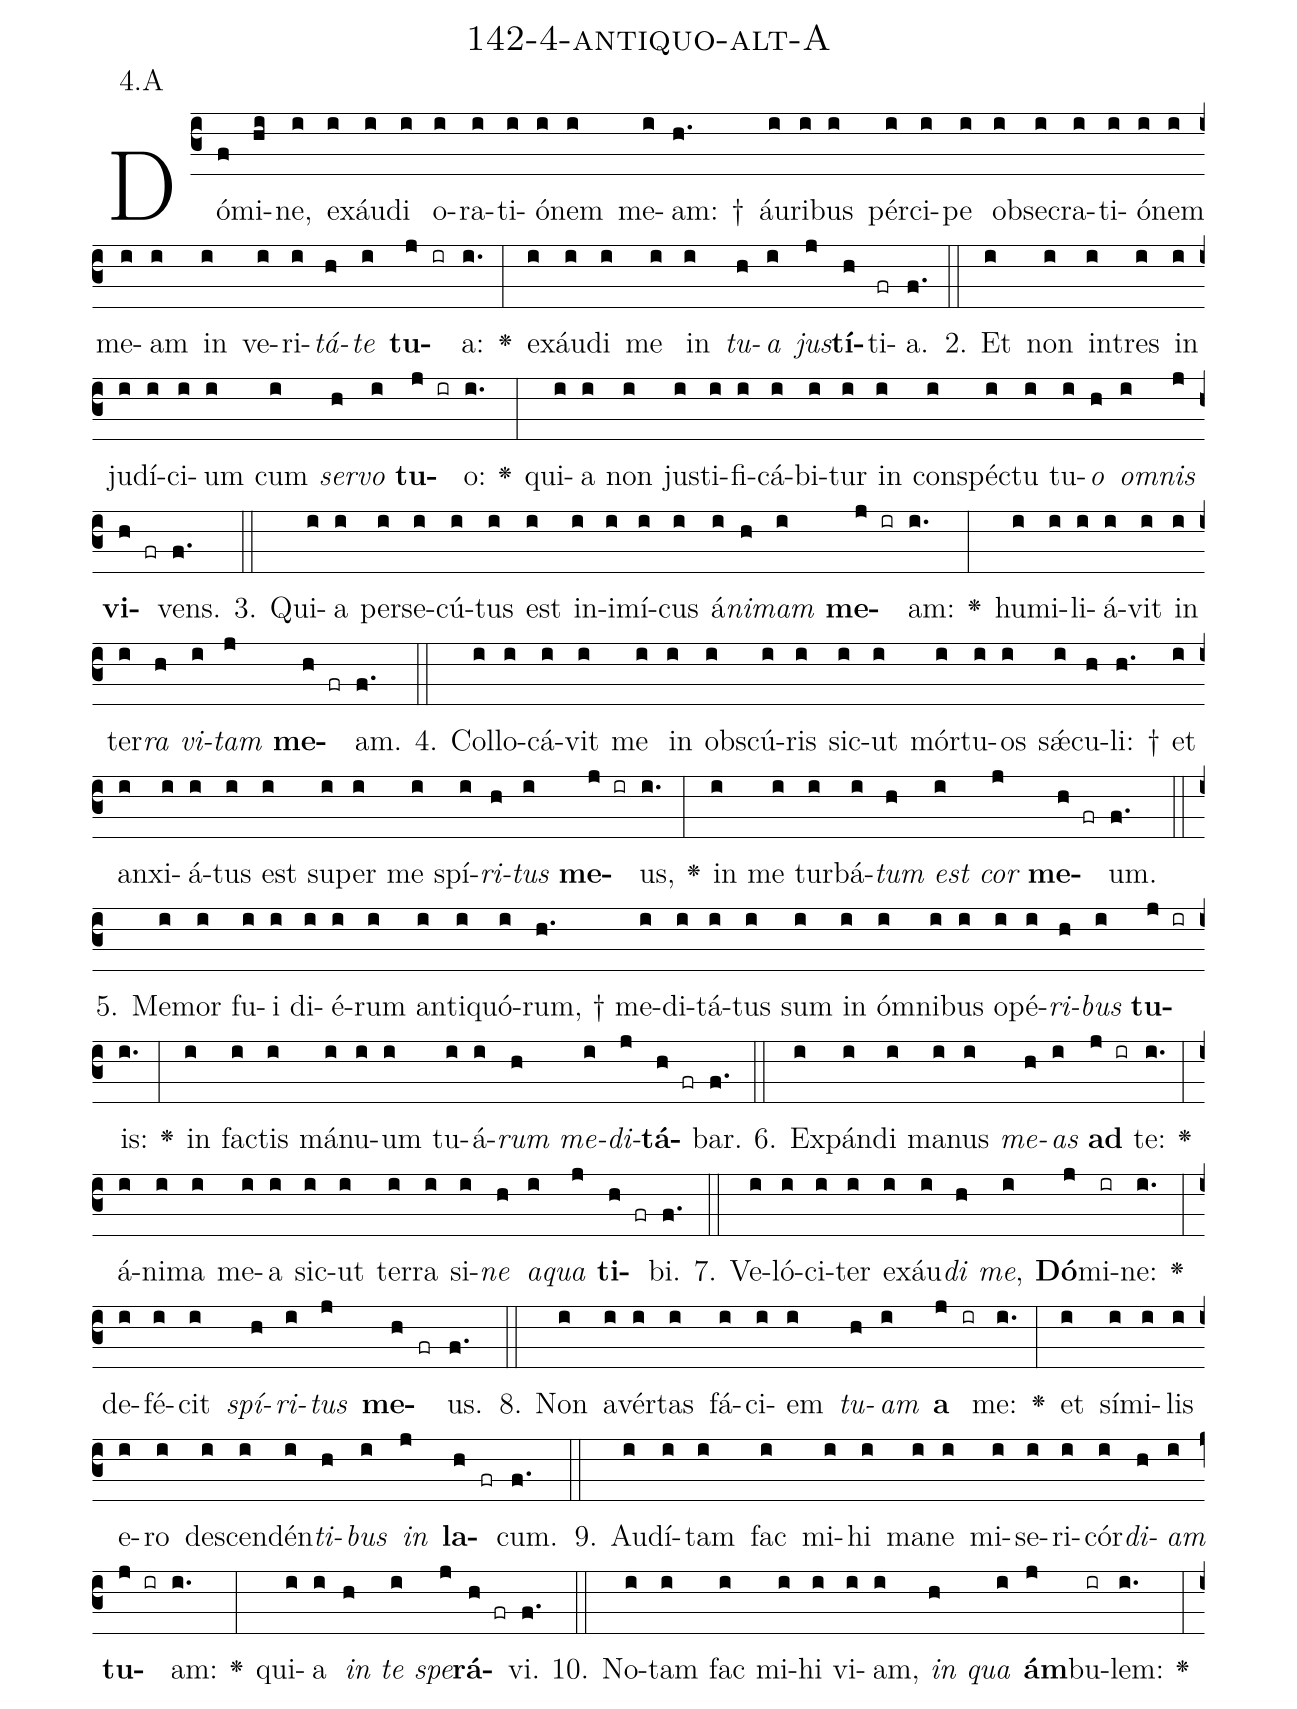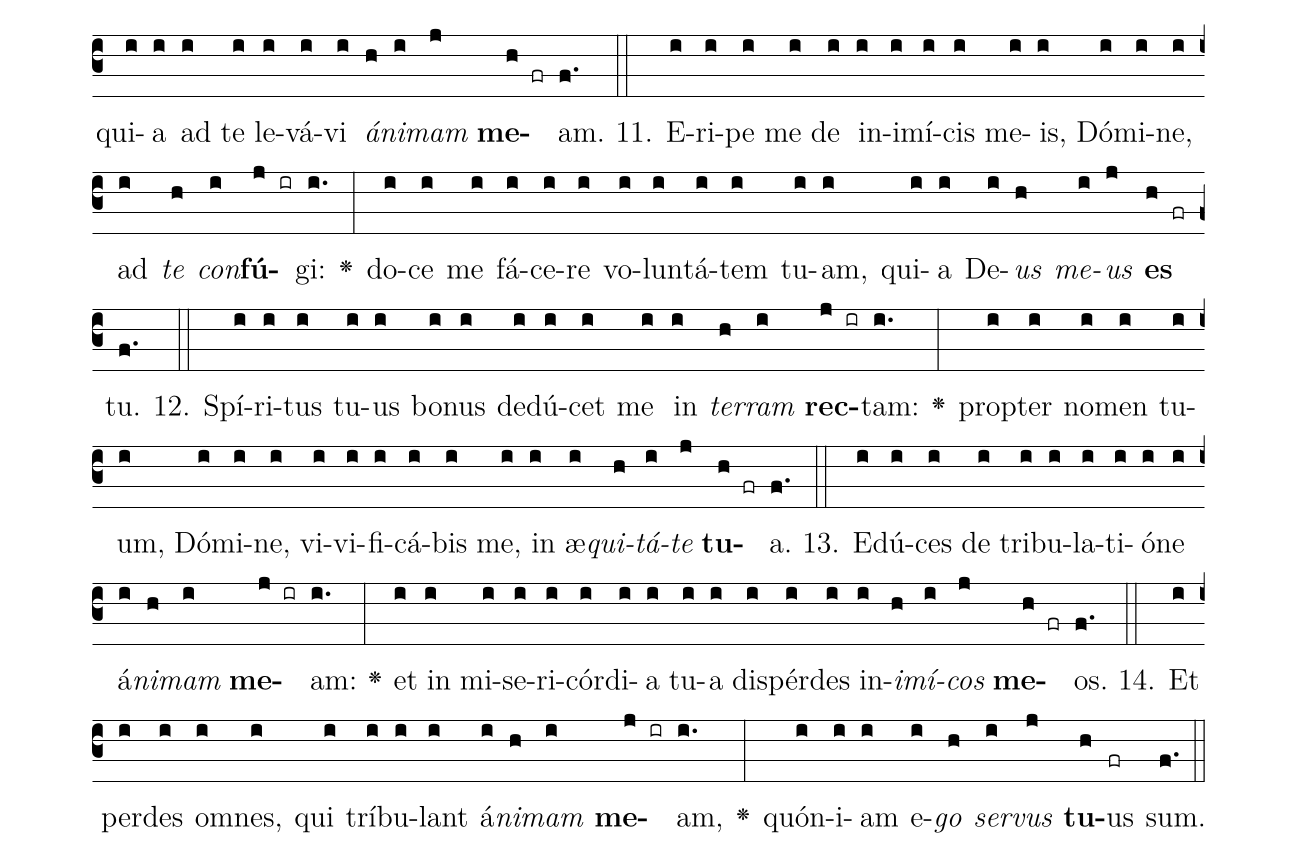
name: 142-4-antiquo-alt-A;
annotation: 4.A;
%%
(c3)Dó(f)mi(hi)ne,(i) ex(i)áu(i)di(i) o(i)ra(i)ti(i)ó(i)nem(i) me(i)am: †(h.) áu(i)ri(i)bus(i) pér(i)ci(i)pe(i) ob(i)se(i)cra(i)ti(i)ó(i)nem(i) me(i)am(i) in(i) ve(i)ri(i)<i>tá</i>(h)<i>te</i>(i) <b>tu</b>(j ir)a:(i.) <v>\greheightstar</v>(:) ex(i)áu(i)di(i) me(i) in(i) <i>tu</i>(h)<i>a</i>(i) <i>jus</i>(j)<b>tí</b>(h)ti(fr)a.(f.) (::)
2. Et(i) non(i) in(i)tres(i) in(i) ju(i)dí(i)ci(i)um(i) cum(i) <i>ser</i>(h)<i>vo</i>(i) <b>tu</b>(j ir)o:(i.) <v>\greheightstar</v>(:) qui(i)a(i) non(i) jus(i)ti(i)fi(i)cá(i)bi(i)tur(i) in(i) con(i)spéc(i)tu(i) tu(i)<i>o</i>(h) <i>om</i>(i)<i>nis</i>(j) <b>vi</b>(h fr)vens.(f.) (::)
3. Qui(i)a(i) per(i)se(i)cú(i)tus(i) est(i) in(i)i(i)mí(i)cus(i) á(i)<i>ni</i>(h)<i>mam</i>(i) <b>me</b>(j ir)am:(i.) <v>\greheightstar</v>(:) hu(i)mi(i)li(i)á(i)vit(i) in(i) ter(i)<i>ra</i>(h) <i>vi</i>(i)<i>tam</i>(j) <b>me</b>(h fr)am.(f.) (::)
4. Col(i)lo(i)cá(i)vit(i) me(i) in(i) obs(i)cú(i)ris(i) sic(i)ut(i) mór(i)tu(i)os(i) sǽ(i)cu(h)li: †(h.) et(i) an(i)xi(i)á(i)tus(i) est(i) su(i)per(i) me(i) spí(i)<i>ri</i>(h)<i>tus</i>(i) <b>me</b>(j ir)us,(i.) <v>\greheightstar</v>(:) in(i) me(i) tur(i)bá(i)<i>tum</i>(h) <i>est</i>(i) <i>cor</i>(j) <b>me</b>(h fr)um.(f.) (::)
5. Me(i)mor(i) fu(i)i(i) di(i)é(i)rum(i) an(i)ti(i)quó(i)rum, †(h.) me(i)di(i)tá(i)tus(i) sum(i) in(i) óm(i)ni(i)bus(i) o(i)pé(i)<i>ri</i>(h)<i>bus</i>(i) <b>tu</b>(j ir)is:(i.) <v>\greheightstar</v>(:) in(i) fac(i)tis(i) má(i)nu(i)um(i) tu(i)á(i)<i>rum</i>(h) <i>me</i>(i)<i>di</i>(j)<b>tá</b>(h fr)bar.(f.) (::)
6. Ex(i)pán(i)di(i) ma(i)nus(i) <i>me</i>(h)<i>as</i>(i) <b>ad</b>(j ir) te:(i.) <v>\greheightstar</v>(:) á(i)ni(i)ma(i) me(i)a(i) sic(i)ut(i) ter(i)ra(i) si(i)<i>ne</i>(h) <i>a</i>(i)<i>qua</i>(j) <b>ti</b>(h fr)bi.(f.) (::)
7. Ve(i)ló(i)ci(i)ter(i) ex(i)áu(i)<i>di</i>(h) <i>me</i>,(i) <b>Dó</b>(j)mi(ir)ne:(i.) <v>\greheightstar</v>(:) de(i)fé(i)cit(i) <i>spí</i>(h)<i>ri</i>(i)<i>tus</i>(j) <b>me</b>(h fr)us.(f.) (::)
8. Non(i) a(i)vér(i)tas(i) fá(i)ci(i)em(i) <i>tu</i>(h)<i>am</i>(i) <b>a</b>(j ir) me:(i.) <v>\greheightstar</v>(:) et(i) sí(i)mi(i)lis(i) e(i)ro(i) de(i)scen(i)dén(i)<i>ti</i>(h)<i>bus</i>(i) <i>in</i>(j) <b>la</b>(h fr)cum.(f.) (::)
9. Au(i)dí(i)tam(i) fac(i) mi(i)hi(i) ma(i)ne(i) mi(i)se(i)ri(i)cór(i)<i>di</i>(h)<i>am</i>(i) <b>tu</b>(j ir)am:(i.) <v>\greheightstar</v>(:) qui(i)a(i) <i>in</i>(h) <i>te</i>(i) <i>spe</i>(j)<b>rá</b>(h fr)vi.(f.) (::)
10. No(i)tam(i) fac(i) mi(i)hi(i) vi(i)am,(i) <i>in</i>(h) <i>qua</i>(i) <b>ám</b>(j)bu(ir)lem:(i.) <v>\greheightstar</v>(:) qui(i)a(i) ad(i) te(i) le(i)vá(i)vi(i) <i>á</i>(h)<i>ni</i>(i)<i>mam</i>(j) <b>me</b>(h fr)am.(f.) (::)
11. E(i)ri(i)pe(i) me(i) de(i) in(i)i(i)mí(i)cis(i) me(i)is,(i) Dó(i)mi(i)ne,(i) ad(i) <i>te</i>(h) <i>con</i>(i)<b>fú</b>(j ir)gi:(i.) <v>\greheightstar</v>(:) do(i)ce(i) me(i) fá(i)ce(i)re(i) vo(i)lun(i)tá(i)tem(i) tu(i)am,(i) qui(i)a(i) De(i)<i>us</i>(h) <i>me</i>(i)<i>us</i>(j) <b>es</b>(h fr) tu.(f.) (::)
12. Spí(i)ri(i)tus(i) tu(i)us(i) bo(i)nus(i) de(i)dú(i)cet(i) me(i) in(i) <i>ter</i>(h)<i>ram</i>(i) <b>rec</b>(j ir)tam:(i.) <v>\greheightstar</v>(:) prop(i)ter(i) no(i)men(i) tu(i)um,(i) Dó(i)mi(i)ne,(i) vi(i)vi(i)fi(i)cá(i)bis(i) me,(i) in(i) æ(i)<i>qui</i>(h)<i>tá</i>(i)<i>te</i>(j) <b>tu</b>(h fr)a.(f.) (::)
13. E(i)dú(i)ces(i) de(i) tri(i)bu(i)la(i)ti(i)ó(i)ne(i) á(i)<i>ni</i>(h)<i>mam</i>(i) <b>me</b>(j ir)am:(i.) <v>\greheightstar</v>(:) et(i) in(i) mi(i)se(i)ri(i)cór(i)di(i)a(i) tu(i)a(i) dis(i)pér(i)des(i) in(i)<i>i</i>(h)<i>mí</i>(i)<i>cos</i>(j) <b>me</b>(h fr)os.(f.) (::)
14. Et(i) per(i)des(i) om(i)nes,(i) qui(i) trí(i)bu(i)lant(i) á(i)<i>ni</i>(h)<i>mam</i>(i) <b>me</b>(j ir)am,(i.) <v>\greheightstar</v>(:) quón(i)i(i)am(i) e(i)<i>go</i>(h) <i>ser</i>(i)<i>vus</i>(j) <b>tu</b>(h)us(fr) sum.(f.) (::)
